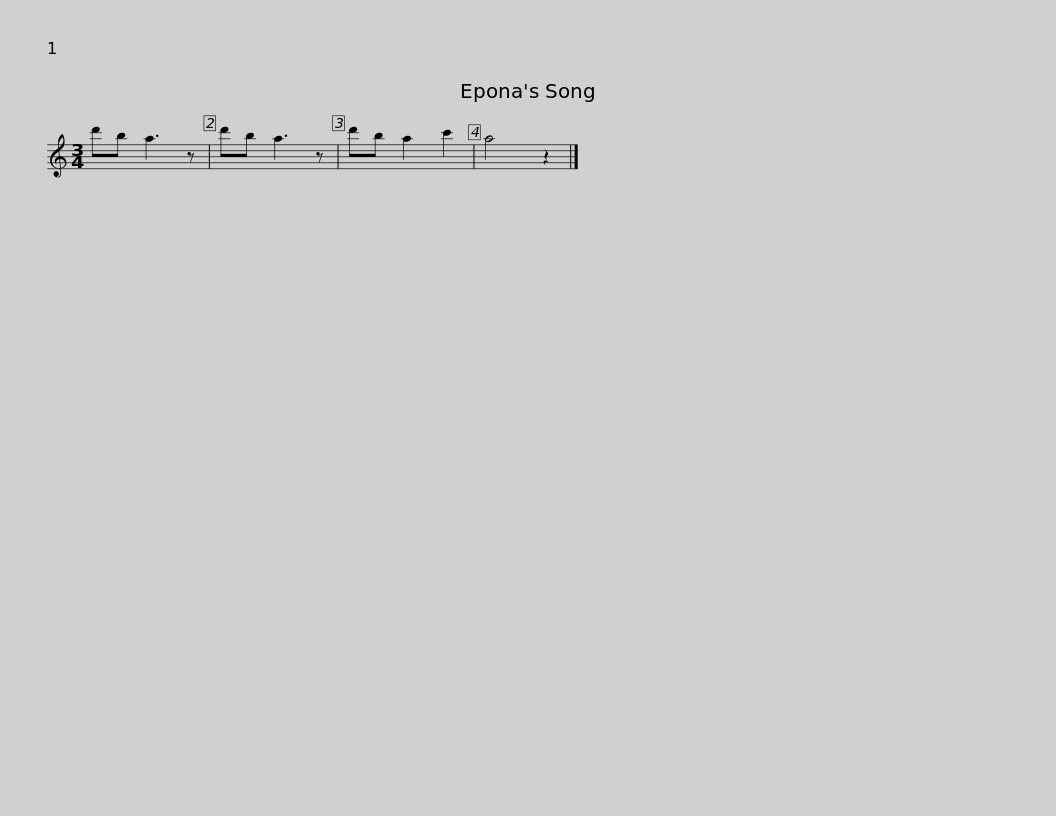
X:1
L:1/8
M:3/4
I:linebreak $
K:C
V:1 treble
V:1
 d'b a3 z | d'b a3 z | d'b a2 c'2 | a4 z2 |] %4
